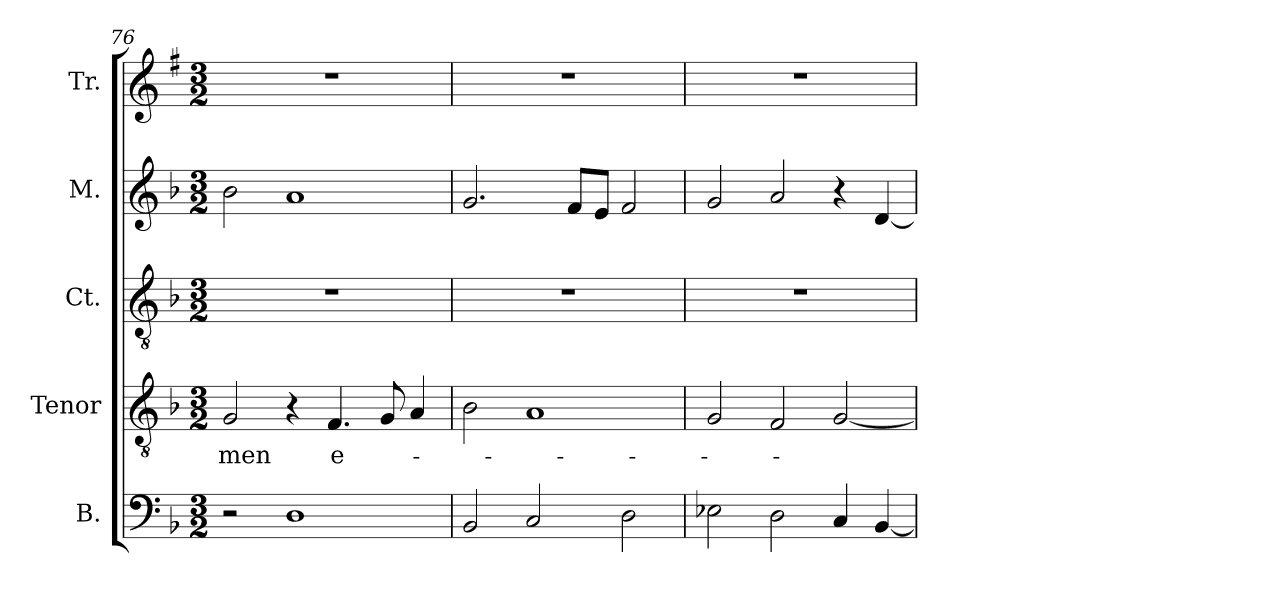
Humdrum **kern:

**kern	**kern	**text	**kern	**kern	**kern
*part5	*part4	*part4	*part3	*part2	*part1
*staff5	*staff4	*staff4	*staff3	*staff2	*staff1
*I"B.	*I"Tenor	*	*I"Ct.	*I"M.	*I"Tr.
*I'B.	*I'T.	*	*I'Ct.	*I'M.	*I'Tr.
*clefF4	*clefGv2	*	*clefGv2	*clefG2	*clefG2
*	*	*	*	*	*ITrd1c2
*k[b-]	*k[b-]	*	*k[b-]	*k[b-]	*k[b-]
*F:	*F:	*	*F:	*F:	*F:
*M3/2	*M3/2	*	*M3/2	*M3/2	*M3/2
=76	=76	=76	=76	=76	=76
!	!	!LO:LY:b	!	!	!
2r	2G/	-men	1.r	2b-\	1.r
1D	4r	.	.	1a	.
!	!	!LO:LY:b	!	!	!
.	4.F/	e-	.	.	.
.	8G/	.	.	.	.
.	4A/	.	.	.	.
=77	=77	=77	=77	=77	=77
2BB-/	2B-\	.	1.r	2.g/	1.r
2C/	1A	.	.	.	.
.	.	.	.	8f/L	.
.	.	.	.	8e/J	.
2D\	.	.	.	2f/	.
=78	=78	=78	=78	=78	=78
2E-\	2G/	.	1.r	2g/	1.r
2D\	2F/	.	.	2a/	.
4C/	[<2G/	.	.	4r	.
[<4BB-/	.	.	.	[<4d/	.
=	=	=	=	=	=
*-	*-	*-	*-	*-	*-
